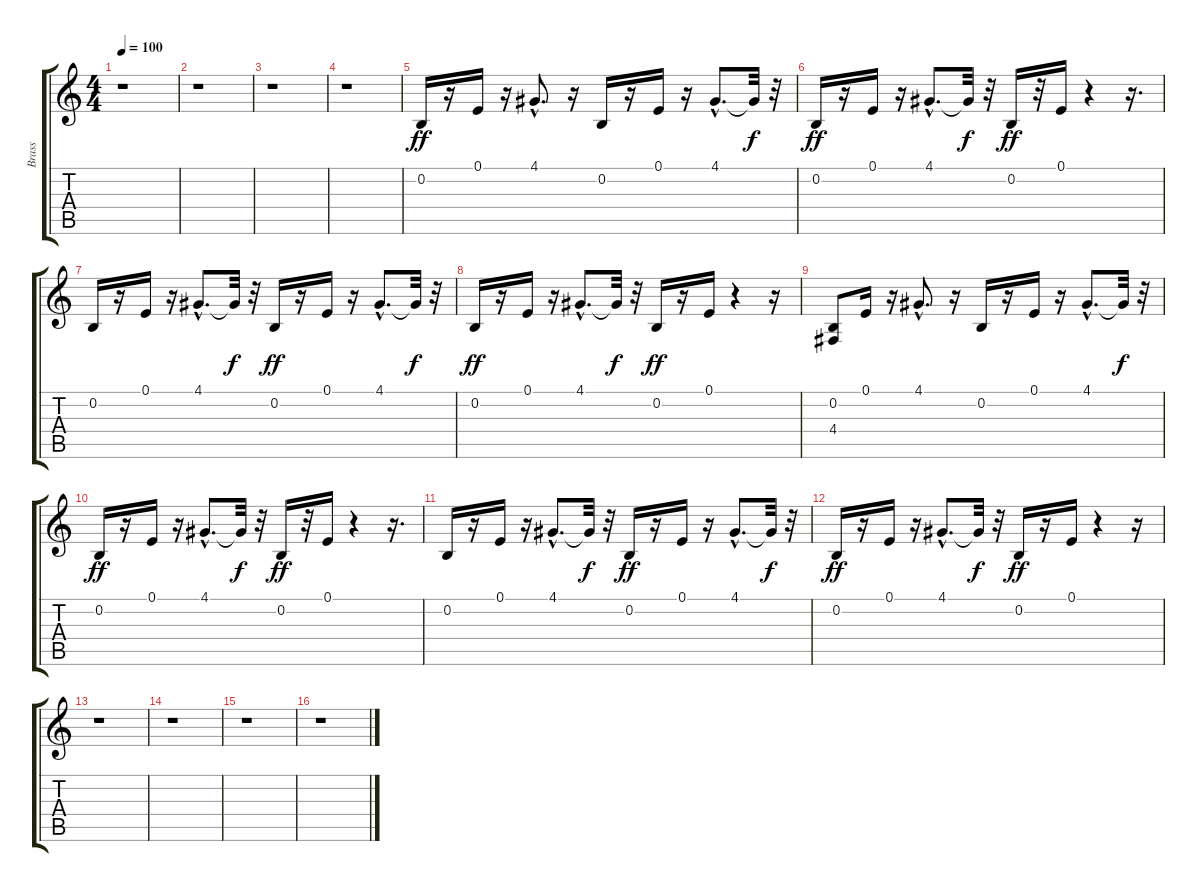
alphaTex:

\track ("Brass" "Brass") {instrument brasssection}
\staff {score tabs}
\tuning (E4 B3 G3 D3 A2 E2) {hide}
\ts (4 4)
\tempo 100
\clef g2
\ks c
r.1{dy ff} |
r.1 |
r.1 |
r.1 |
0.2.16 r.16 0.1.16 r.16 4.1{hac}.8{d} r.16 0.2.16 r.16 0.1.16 r.16 4.1{hac}.8{d} 4.1{t}.32{dy f} r.32 |
0.2.16{dy ff} r.16 0.1.16 r.16 4.1{hac}.8{d} 4.1{t}.32{dy f} r.32 0.2.16{dy ff} r.32 0.1.16 r.4 r.16{d} |
0.2.16 r.16 0.1.16 r.16 4.1{hac}.8{d} 4.1{t}.32{dy f} r.32 0.2.16{dy ff} r.16 0.1.16 r.16 4.1{hac}.8{d} 4.1{t}.32{dy f} r.32 |
0.2.16{dy ff} r.16 0.1.16 r.16 4.1{hac}.8{d} 4.1{t}.32{dy f} r.32 0.2.16{dy ff} r.16 0.1.16 r.4 r.16 |
(0.2 4.4).8 0.1.16 r.16 4.1{hac}.8{d} r.16 0.2.16 r.16 0.1.16 r.16 4.1{hac}.8{d} 4.1{t}.32{dy f} r.32 |
0.2.16{dy ff} r.16 0.1.16 r.16 4.1{hac}.8{d} 4.1{t}.32{dy f} r.32 0.2.16{dy ff} r.32 0.1.16 r.4 r.16{d} |
0.2.16 r.16 0.1.16 r.16 4.1{hac}.8{d} 4.1{t}.32{dy f} r.32 0.2.16{dy ff} r.16 0.1.16 r.16 4.1{hac}.8{d} 4.1{t}.32{dy f} r.32 |
0.2.16{dy ff} r.16 0.1.16 r.16 4.1{hac}.8{d} 4.1{t}.32{dy f} r.32 0.2.16{dy ff} r.16 0.1.16 r.4 r.16 |
r.1 |
r.1 |
r.1 |
r.1
